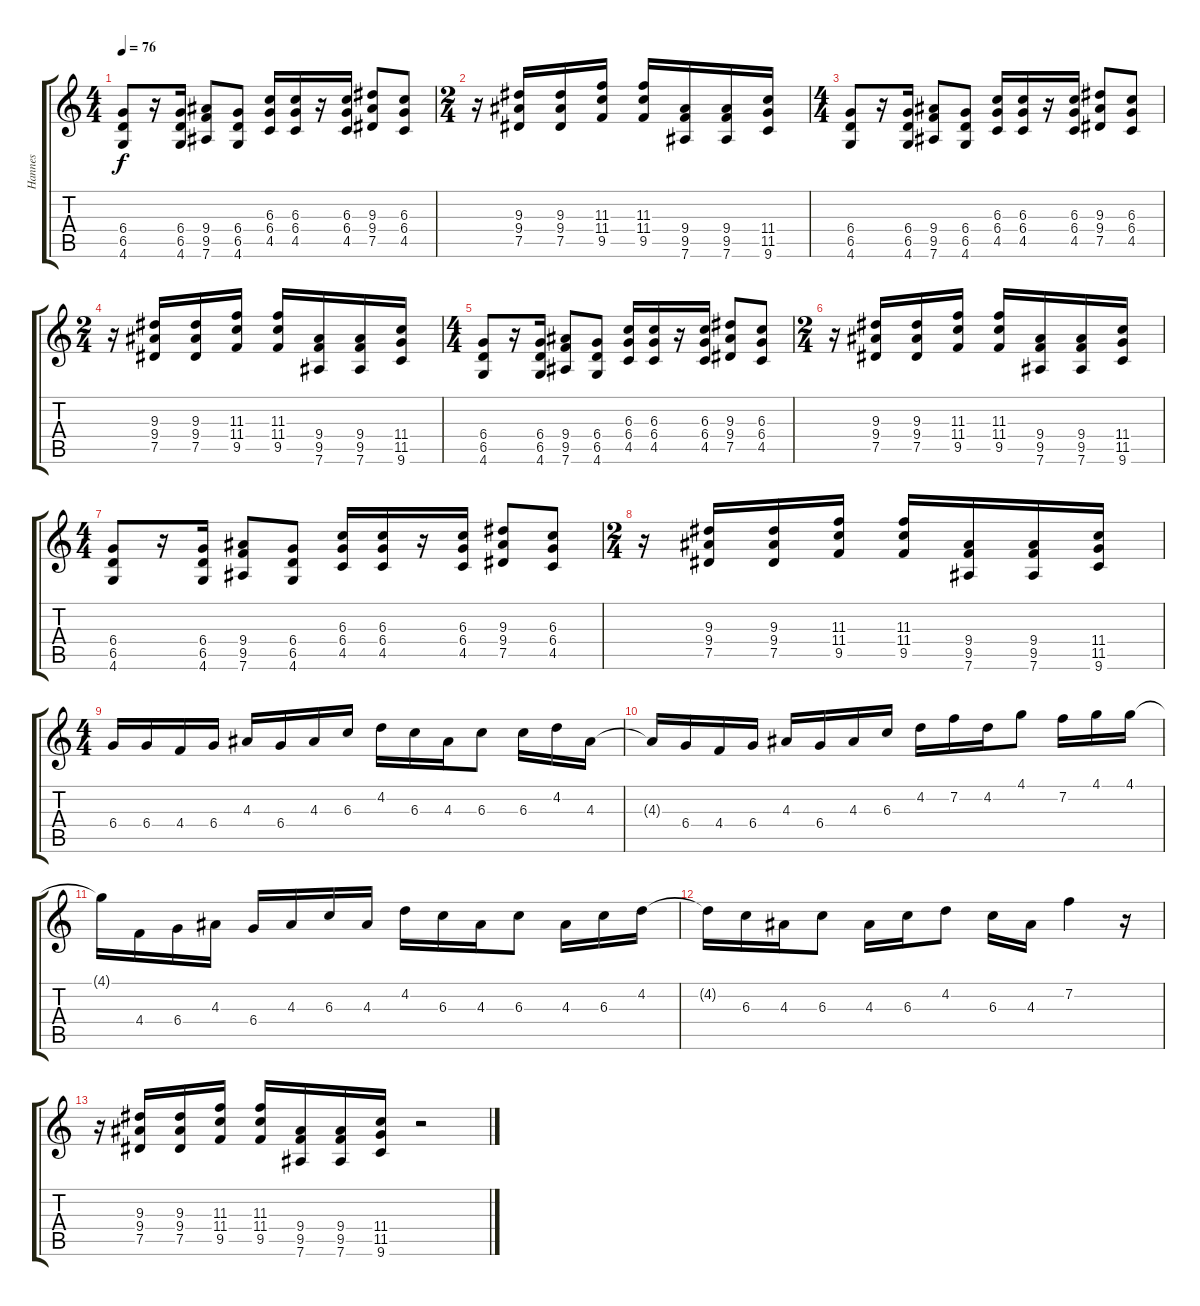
\track ("Hannes" "Hannes") {instrument distortionguitar}
\staff {score tabs}
\tuning (Eb4 Bb3 Gb3 Db3 Ab2 Eb2) {hide}
\ts (4 4)
\tempo 76
\clef g2
\ks c
(6.4 6.5 4.6).8{dy f} r.16 (6.4 6.5 4.6).16 (9.4 9.5 7.6).8 (6.4 6.5 4.6).8 (6.3 6.4 4.5).16 (6.3 6.4 4.5).16 r.16 (6.3 6.4 4.5).16 (9.3 9.4 7.5).8 (6.3 6.4 4.5).8 |
\ts (2 4)
r.16 (9.3 9.4 7.5).16 (9.3 9.4 7.5).16 (11.3 11.4 9.5).16 (11.3 11.4 9.5).16 (9.4 9.5 7.6).16 (9.4 9.5 7.6).16 (11.4 11.5 9.6).16 |
\ts (4 4)
(6.4 6.5 4.6).8 r.16 (6.4 6.5 4.6).16 (9.4 9.5 7.6).8 (6.4 6.5 4.6).8 (6.3 6.4 4.5).16 (6.3 6.4 4.5).16 r.16 (6.3 6.4 4.5).16 (9.3 9.4 7.5).8 (6.3 6.4 4.5).8 |
\ts (2 4)
r.16 (9.3 9.4 7.5).16 (9.3 9.4 7.5).16 (11.3 11.4 9.5).16 (11.3 11.4 9.5).16 (9.4 9.5 7.6).16 (9.4 9.5 7.6).16 (11.4 11.5 9.6).16 |
\ts (4 4)
(6.4 6.5 4.6).8 r.16 (6.4 6.5 4.6).16 (9.4 9.5 7.6).8 (6.4 6.5 4.6).8 (6.3 6.4 4.5).16 (6.3 6.4 4.5).16 r.16 (6.3 6.4 4.5).16 (9.3 9.4 7.5).8 (6.3 6.4 4.5).8 |
\ts (2 4)
r.16 (9.3 9.4 7.5).16 (9.3 9.4 7.5).16 (11.3 11.4 9.5).16 (11.3 11.4 9.5).16 (9.4 9.5 7.6).16 (9.4 9.5 7.6).16 (11.4 11.5 9.6).16 |
\ts (4 4)
(6.4 6.5 4.6).8 r.16 (6.4 6.5 4.6).16 (9.4 9.5 7.6).8 (6.4 6.5 4.6).8 (6.3 6.4 4.5).16 (6.3 6.4 4.5).16 r.16 (6.3 6.4 4.5).16 (9.3 9.4 7.5).8 (6.3 6.4 4.5).8 |
\ts (2 4)
r.16 (9.3 9.4 7.5).16 (9.3 9.4 7.5).16 (11.3 11.4 9.5).16 (11.3 11.4 9.5).16 (9.4 9.5 7.6).16 (9.4 9.5 7.6).16 (11.4 11.5 9.6).16 |
\ts (4 4)
6.4.16 6.4.16 4.4.16 6.4.16 4.3.16 6.4.16 4.3.16 6.3.16 4.2.16 6.3.16 4.3.16 6.3.8 6.3.16 4.2.16 4.3.16 |
4.3{t}.16 6.4.16 4.4.16 6.4.16 4.3.16 6.4.16 4.3.16 6.3.16 4.2.16 7.2.16 4.2.16 4.1.8 7.2.16 4.1.16 4.1.16 |
4.1{t}.16 4.4.16 6.4.16 4.3.16 6.4.16 4.3.16 6.3.16 4.3.16 4.2.16 6.3.16 4.3.16 6.3.8 4.3.16 6.3.16 4.2.16 |
4.2{t}.16 6.3.16 4.3.16 6.3.8 4.3.16 6.3.16 4.2.8 6.3.16 4.3.16 7.2.4 r.16 |
r.16 (9.3 9.4 7.5).16 (9.3 9.4 7.5).16 (11.3 11.4 9.5).16 (11.3 11.4 9.5).16 (9.4 9.5 7.6).16 (9.4 9.5 7.6).16 (11.4 11.5 9.6).16 r.2
